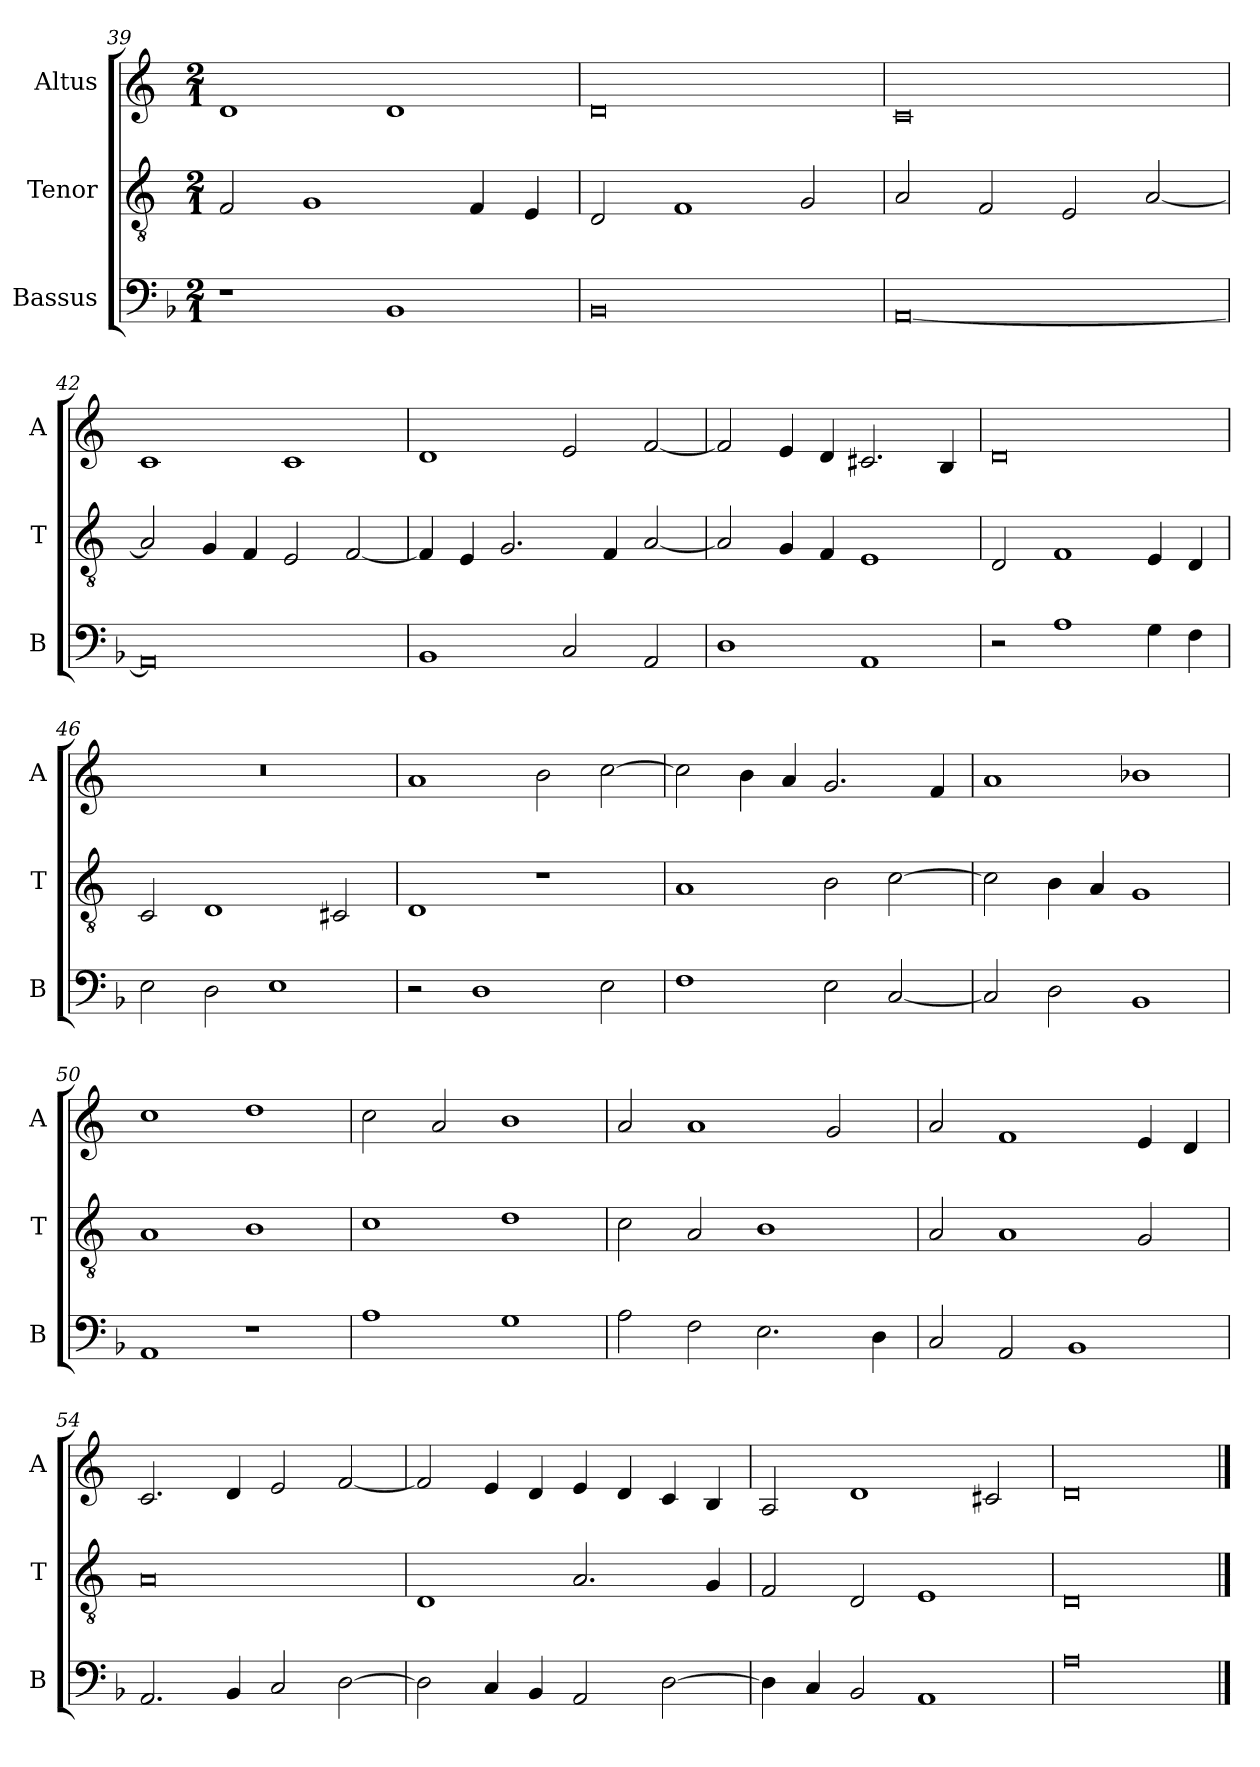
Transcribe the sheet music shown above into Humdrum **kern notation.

**kern	**kern	**kern
*part3	*part2	*part1
*staff3	*staff2	*staff1
*I"Bassus	*I"Tenor	*I"Altus
*I'B	*I'T	*I'A
*clefF4	*clefGv2	*clefG2
*k[b-]	*k[]	*k[]
*M2/1	*M2/1	*M2/1
=39	=39	=39
1r	2F/	1d
.	1G	.
1BB-	.	1d
.	4F/	.
.	4E/	.
=40	=40	=40
0BB-	2D/	0d
.	1F	.
.	2G/	.
=41	=41	=41
[0AA	2A/	0c
.	2F/	.
.	2E/	.
.	[2A/	.
=42	=42	=42
0AA]	2A/]	1c
.	4G/	.
.	4F/	.
.	2E/	1c
.	[2F/	.
=43	=43	=43
1BB-	4F/]	1d
.	4E/	.
.	2.G/	.
2C/	.	2e/
.	4F/	.
2AA/	[2A/	[2f/
=44	=44	=44
1D	2A/]	2f/]
.	4G/	4e/
.	4F/	4d/
1AA	1E	2.c#X/
.	.	4B/
=45	=45	=45
2r	2D/	0d
1A	1F	.
4G\	4E/	.
4F\	4D/	.
=46	=46	=46
2E\	2C/	0r
2D\	1D	.
1E	.	.
.	2C#X/	.
=47	=47	=47
2r	1D	1a
1D	.	.
.	1r	2b\
2E\	.	[2cc\
=48	=48	=48
1F	1A	2cc\]
.	.	4b\
.	.	4a/
2E\	2B\	2.g/
[2C/	[2c\	.
.	.	4f/
=49	=49	=49
2C/]	2c\]	1a
2D\	4B\	.
.	4A/	.
1BB-	1G	1b-X
=50	=50	=50
1AA	1A	1cc
1r	1B	1dd
=51	=51	=51
1A	1c	2cc\
.	.	2a/
1G	1d	1b
=52	=52	=52
2A\	2c\	2a/
2F\	2A/	1a
2.E\	1B	.
.	.	2g/
4D\	.	.
=53	=53	=53
2C/	2A/	2a/
2AA/	1A	1f
1BB-	.	.
.	2G/	4e/
.	.	4d/
=54	=54	=54
2.AA/	0A	2.c/
4BB-/	.	4d/
2C/	.	2e/
[2D\	.	[2f/
=55	=55	=55
2D\]	1D	2f/]
4C/	.	4e/
4BB-/	.	4d/
2AA/	2.A/	4e/
.	.	4d/
[2D\	.	4c/
.	4G/	4B/
=56	=56	=56
4D\]	2F/	2A/
4C/	.	.
2BB-/	2D/	1d
1AA	1E	.
.	.	2c#X/
=57	=57	=57
0A	0D	0d
==	==	==
*-	*-	*-
